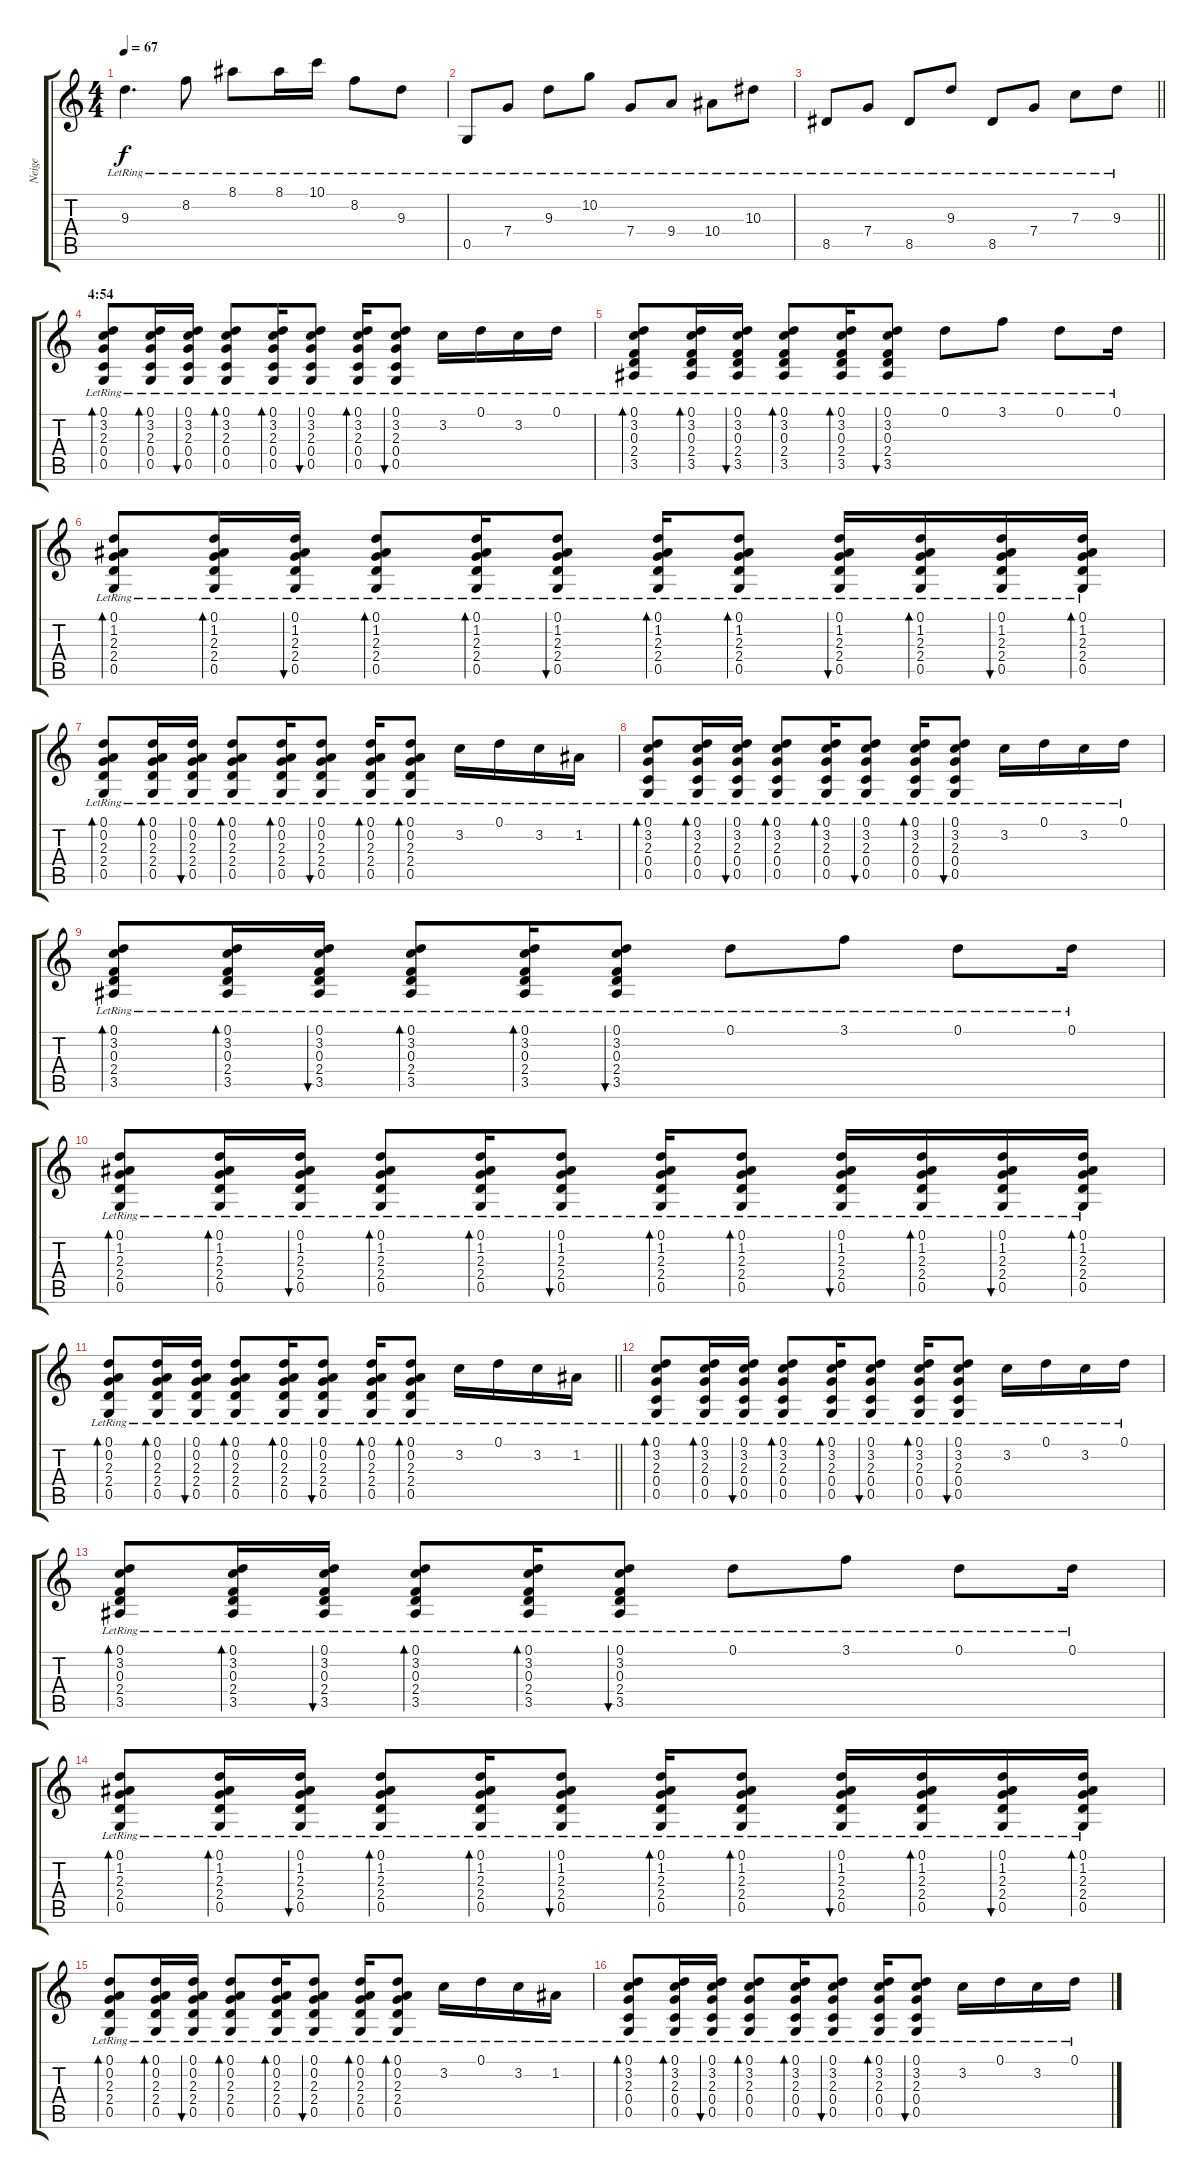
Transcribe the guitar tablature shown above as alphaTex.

\track ("Neige" "Neige") {instrument electricguitarjazz}
\staff {score tabs}
\tuning (D4 A3 F3 C3 G2 D2) {hide}
\ts (4 4)
\tempo 67
\clef g2
\ks c
9.3{lr}.4{d dy f} 8.2{lr}.8 8.1{lr}.8 8.1{lr}.16 10.1{lr}.16 8.2{lr}.8 9.3{lr}.8 |
0.5{lr}.8 7.4{lr}.8 9.3{lr}.8 10.2{lr}.8 7.4{lr}.8 9.4{lr}.8 10.4{lr}.8 10.3{lr}.8 |
\barLineRight lightlight
8.5{lr}.8 7.4{lr}.8 8.5{lr}.8 9.3{lr}.8 8.5{lr}.8 7.4{lr}.8 7.3{lr}.8 9.3{lr}.8 |
\section ("" "4:54")
(0.1{lr} 3.2{lr} 2.3{lr} 0.4{lr} 0.5{lr}).8{bd 60} (0.1{lr} 3.2{lr} 2.3{lr} 0.4{lr} 0.5{lr}).16{bd 60} (0.1{lr} 3.2{lr} 2.3{lr} 0.4{lr} 0.5{lr}).16{bu 60} (0.1{lr} 3.2{lr} 2.3{lr} 0.4{lr} 0.5{lr}).8{bd 60} (0.1{lr} 3.2{lr} 2.3{lr} 0.4{lr} 0.5{lr}).16{bd 60} (0.1{lr} 3.2{lr} 2.3{lr} 0.4{lr} 0.5{lr}).8{bu 60} (0.1{lr} 3.2{lr} 2.3{lr} 0.4{lr} 0.5{lr}).16{bd 60} (0.1{lr} 3.2{lr} 2.3{lr} 0.4{lr} 0.5{lr}).8{bu 60} 3.2{lr}.16 0.1{lr}.16 3.2{lr}.16 0.1{lr}.16 |
(0.1{lr} 3.2{lr} 0.3{lr} 2.4{lr} 3.5{lr}).8{bd 60} (0.1{lr} 3.2{lr} 0.3{lr} 2.4{lr} 3.5{lr}).16{bd 60} (0.1{lr} 3.2{lr} 0.3{lr} 2.4{lr} 3.5{lr}).16{bu 60} (0.1{lr} 3.2{lr} 0.3{lr} 2.4{lr} 3.5{lr}).8{bd 60} (0.1{lr} 3.2{lr} 0.3{lr} 2.4{lr} 3.5{lr}).16{bd 60} (0.1{lr} 3.2{lr} 0.3{lr} 2.4{lr} 3.5{lr}).8{bu 60} 0.1{lr}.8 3.1{lr}.8 0.1{lr}.8 0.1{lr}.16 |
(0.1{lr} 1.2{lr} 2.3{lr} 2.4{lr} 0.5{lr}).8{bd 60} (0.1{lr} 1.2{lr} 2.3{lr} 2.4{lr} 0.5{lr}).16{bd 60} (0.1{lr} 1.2{lr} 2.3{lr} 2.4{lr} 0.5{lr}).16{bu 60} (0.1{lr} 1.2{lr} 2.3{lr} 2.4{lr} 0.5{lr}).8{bd 60} (0.1{lr} 1.2{lr} 2.3{lr} 2.4{lr} 0.5{lr}).16{bd 60} (0.1{lr} 1.2{lr} 2.3{lr} 2.4{lr} 0.5{lr}).8{bu 60} (0.1{lr} 1.2{lr} 2.3{lr} 2.4{lr} 0.5{lr}).16{bd 60} (0.1{lr} 1.2{lr} 2.3{lr} 2.4{lr} 0.5{lr}).8{bd 60} (0.1{lr} 1.2{lr} 2.3{lr} 2.4{lr} 0.5{lr}).16{bu 60} (0.1{lr} 1.2{lr} 2.3{lr} 2.4{lr} 0.5{lr}).16{bd 60} (0.1{lr} 1.2{lr} 2.3{lr} 2.4{lr} 0.5{lr}).16{bu 60} (0.1{lr} 1.2{lr} 2.3{lr} 2.4{lr} 0.5{lr}).16{bd 60} |
(0.1{lr} 0.2{lr} 2.3{lr} 2.4{lr} 0.5{lr}).8{bd 60} (0.1{lr} 0.2{lr} 2.3{lr} 2.4{lr} 0.5{lr}).16{bd 60} (0.1{lr} 0.2{lr} 2.3{lr} 2.4{lr} 0.5{lr}).16{bu 60} (0.1{lr} 0.2{lr} 2.3{lr} 2.4{lr} 0.5{lr}).8{bd 60} (0.1{lr} 0.2{lr} 2.3{lr} 2.4{lr} 0.5{lr}).16{bd 60} (0.1{lr} 0.2{lr} 2.3{lr} 2.4{lr} 0.5{lr}).8{bu 60} (0.1{lr} 0.2{lr} 2.3{lr} 2.4{lr} 0.5{lr}).16{bd 60} (0.1{lr} 0.2{lr} 2.3{lr} 2.4{lr} 0.5{lr}).8{bd 60} 3.2{lr}.16 0.1{lr}.16 3.2{lr}.16 1.2{lr}.16 |
(0.1{lr} 3.2{lr} 2.3{lr} 0.4{lr} 0.5{lr}).8{bd 60} (0.1{lr} 3.2{lr} 2.3{lr} 0.4{lr} 0.5{lr}).16{bd 60} (0.1{lr} 3.2{lr} 2.3{lr} 0.4{lr} 0.5{lr}).16{bu 60} (0.1{lr} 3.2{lr} 2.3{lr} 0.4{lr} 0.5{lr}).8{bd 60} (0.1{lr} 3.2{lr} 2.3{lr} 0.4{lr} 0.5{lr}).16{bd 60} (0.1{lr} 3.2{lr} 2.3{lr} 0.4{lr} 0.5{lr}).8{bu 60} (0.1{lr} 3.2{lr} 2.3{lr} 0.4{lr} 0.5{lr}).16{bd 60} (0.1{lr} 3.2{lr} 2.3{lr} 0.4{lr} 0.5{lr}).8{bu 60} 3.2{lr}.16 0.1{lr}.16 3.2{lr}.16 0.1{lr}.16 |
(0.1{lr} 3.2{lr} 0.3{lr} 2.4{lr} 3.5{lr}).8{bd 60} (0.1{lr} 3.2{lr} 0.3{lr} 2.4{lr} 3.5{lr}).16{bd 60} (0.1{lr} 3.2{lr} 0.3{lr} 2.4{lr} 3.5{lr}).16{bu 60} (0.1{lr} 3.2{lr} 0.3{lr} 2.4{lr} 3.5{lr}).8{bd 60} (0.1{lr} 3.2{lr} 0.3{lr} 2.4{lr} 3.5{lr}).16{bd 60} (0.1{lr} 3.2{lr} 0.3{lr} 2.4{lr} 3.5{lr}).8{bu 60} 0.1{lr}.8 3.1{lr}.8 0.1{lr}.8 0.1{lr}.16 |
(0.1{lr} 1.2{lr} 2.3{lr} 2.4{lr} 0.5{lr}).8{bd 60} (0.1{lr} 1.2{lr} 2.3{lr} 2.4{lr} 0.5{lr}).16{bd 60} (0.1{lr} 1.2{lr} 2.3{lr} 2.4{lr} 0.5{lr}).16{bu 60} (0.1{lr} 1.2{lr} 2.3{lr} 2.4{lr} 0.5{lr}).8{bd 60} (0.1{lr} 1.2{lr} 2.3{lr} 2.4{lr} 0.5{lr}).16{bd 60} (0.1{lr} 1.2{lr} 2.3{lr} 2.4{lr} 0.5{lr}).8{bu 60} (0.1{lr} 1.2{lr} 2.3{lr} 2.4{lr} 0.5{lr}).16{bd 60} (0.1{lr} 1.2{lr} 2.3{lr} 2.4{lr} 0.5{lr}).8{bd 60} (0.1{lr} 1.2{lr} 2.3{lr} 2.4{lr} 0.5{lr}).16{bu 60} (0.1{lr} 1.2{lr} 2.3{lr} 2.4{lr} 0.5{lr}).16{bd 60} (0.1{lr} 1.2{lr} 2.3{lr} 2.4{lr} 0.5{lr}).16{bu 60} (0.1{lr} 1.2{lr} 2.3{lr} 2.4{lr} 0.5{lr}).16{bd 60} |
\barLineRight lightlight
(0.1{lr} 0.2{lr} 2.3{lr} 2.4{lr} 0.5{lr}).8{bd 60} (0.1{lr} 0.2{lr} 2.3{lr} 2.4{lr} 0.5{lr}).16{bd 60} (0.1{lr} 0.2{lr} 2.3{lr} 2.4{lr} 0.5{lr}).16{bu 60} (0.1{lr} 0.2{lr} 2.3{lr} 2.4{lr} 0.5{lr}).8{bd 60} (0.1{lr} 0.2{lr} 2.3{lr} 2.4{lr} 0.5{lr}).16{bd 60} (0.1{lr} 0.2{lr} 2.3{lr} 2.4{lr} 0.5{lr}).8{bu 60} (0.1{lr} 0.2{lr} 2.3{lr} 2.4{lr} 0.5{lr}).16{bd 60} (0.1{lr} 0.2{lr} 2.3{lr} 2.4{lr} 0.5{lr}).8{bd 60} 3.2{lr}.16 0.1{lr}.16 3.2{lr}.16 1.2{lr}.16 |
\section ("" "")
(0.1{lr} 3.2{lr} 2.3{lr} 0.4{lr} 0.5{lr}).8{bd 60} (0.1{lr} 3.2{lr} 2.3{lr} 0.4{lr} 0.5{lr}).16{bd 60} (0.1{lr} 3.2{lr} 2.3{lr} 0.4{lr} 0.5{lr}).16{bu 60} (0.1{lr} 3.2{lr} 2.3{lr} 0.4{lr} 0.5{lr}).8{bd 60} (0.1{lr} 3.2{lr} 2.3{lr} 0.4{lr} 0.5{lr}).16{bd 60} (0.1{lr} 3.2{lr} 2.3{lr} 0.4{lr} 0.5{lr}).8{bu 60} (0.1{lr} 3.2{lr} 2.3{lr} 0.4{lr} 0.5{lr}).16{bd 60} (0.1{lr} 3.2{lr} 2.3{lr} 0.4{lr} 0.5{lr}).8{bu 60} 3.2{lr}.16 0.1{lr}.16 3.2{lr}.16 0.1{lr}.16 |
(0.1{lr} 3.2{lr} 0.3{lr} 2.4{lr} 3.5{lr}).8{bd 60} (0.1{lr} 3.2{lr} 0.3{lr} 2.4{lr} 3.5{lr}).16{bd 60} (0.1{lr} 3.2{lr} 0.3{lr} 2.4{lr} 3.5{lr}).16{bu 60} (0.1{lr} 3.2{lr} 0.3{lr} 2.4{lr} 3.5{lr}).8{bd 60} (0.1{lr} 3.2{lr} 0.3{lr} 2.4{lr} 3.5{lr}).16{bd 60} (0.1{lr} 3.2{lr} 0.3{lr} 2.4{lr} 3.5{lr}).8{bu 60} 0.1{lr}.8 3.1{lr}.8 0.1{lr}.8 0.1{lr}.16 |
(0.1{lr} 1.2{lr} 2.3{lr} 2.4{lr} 0.5{lr}).8{bd 60} (0.1{lr} 1.2{lr} 2.3{lr} 2.4{lr} 0.5{lr}).16{bd 60} (0.1{lr} 1.2{lr} 2.3{lr} 2.4{lr} 0.5{lr}).16{bu 60} (0.1{lr} 1.2{lr} 2.3{lr} 2.4{lr} 0.5{lr}).8{bd 60} (0.1{lr} 1.2{lr} 2.3{lr} 2.4{lr} 0.5{lr}).16{bd 60} (0.1{lr} 1.2{lr} 2.3{lr} 2.4{lr} 0.5{lr}).8{bu 60} (0.1{lr} 1.2{lr} 2.3{lr} 2.4{lr} 0.5{lr}).16{bd 60} (0.1{lr} 1.2{lr} 2.3{lr} 2.4{lr} 0.5{lr}).8{bd 60} (0.1{lr} 1.2{lr} 2.3{lr} 2.4{lr} 0.5{lr}).16{bu 60} (0.1{lr} 1.2{lr} 2.3{lr} 2.4{lr} 0.5{lr}).16{bd 60} (0.1{lr} 1.2{lr} 2.3{lr} 2.4{lr} 0.5{lr}).16{bu 60} (0.1{lr} 1.2{lr} 2.3{lr} 2.4{lr} 0.5{lr}).16{bd 60} |
(0.1{lr} 0.2{lr} 2.3{lr} 2.4{lr} 0.5{lr}).8{bd 60} (0.1{lr} 0.2{lr} 2.3{lr} 2.4{lr} 0.5{lr}).16{bd 60} (0.1{lr} 0.2{lr} 2.3{lr} 2.4{lr} 0.5{lr}).16{bu 60} (0.1{lr} 0.2{lr} 2.3{lr} 2.4{lr} 0.5{lr}).8{bd 60} (0.1{lr} 0.2{lr} 2.3{lr} 2.4{lr} 0.5{lr}).16{bd 60} (0.1{lr} 0.2{lr} 2.3{lr} 2.4{lr} 0.5{lr}).8{bu 60} (0.1{lr} 0.2{lr} 2.3{lr} 2.4{lr} 0.5{lr}).16{bd 60} (0.1{lr} 0.2{lr} 2.3{lr} 2.4{lr} 0.5{lr}).8{bd 60} 3.2{lr}.16 0.1{lr}.16 3.2{lr}.16 1.2{lr}.16 |
(0.1{lr} 3.2{lr} 2.3{lr} 0.4{lr} 0.5{lr}).8{bd 60} (0.1{lr} 3.2{lr} 2.3{lr} 0.4{lr} 0.5{lr}).16{bd 60} (0.1{lr} 3.2{lr} 2.3{lr} 0.4{lr} 0.5{lr}).16{bu 60} (0.1{lr} 3.2{lr} 2.3{lr} 0.4{lr} 0.5{lr}).8{bd 60} (0.1{lr} 3.2{lr} 2.3{lr} 0.4{lr} 0.5{lr}).16{bd 60} (0.1{lr} 3.2{lr} 2.3{lr} 0.4{lr} 0.5{lr}).8{bu 60} (0.1{lr} 3.2{lr} 2.3{lr} 0.4{lr} 0.5{lr}).16{bd 60} (0.1{lr} 3.2{lr} 2.3{lr} 0.4{lr} 0.5{lr}).8{bu 60} 3.2{lr}.16 0.1{lr}.16 3.2{lr}.16 0.1{lr}.16
